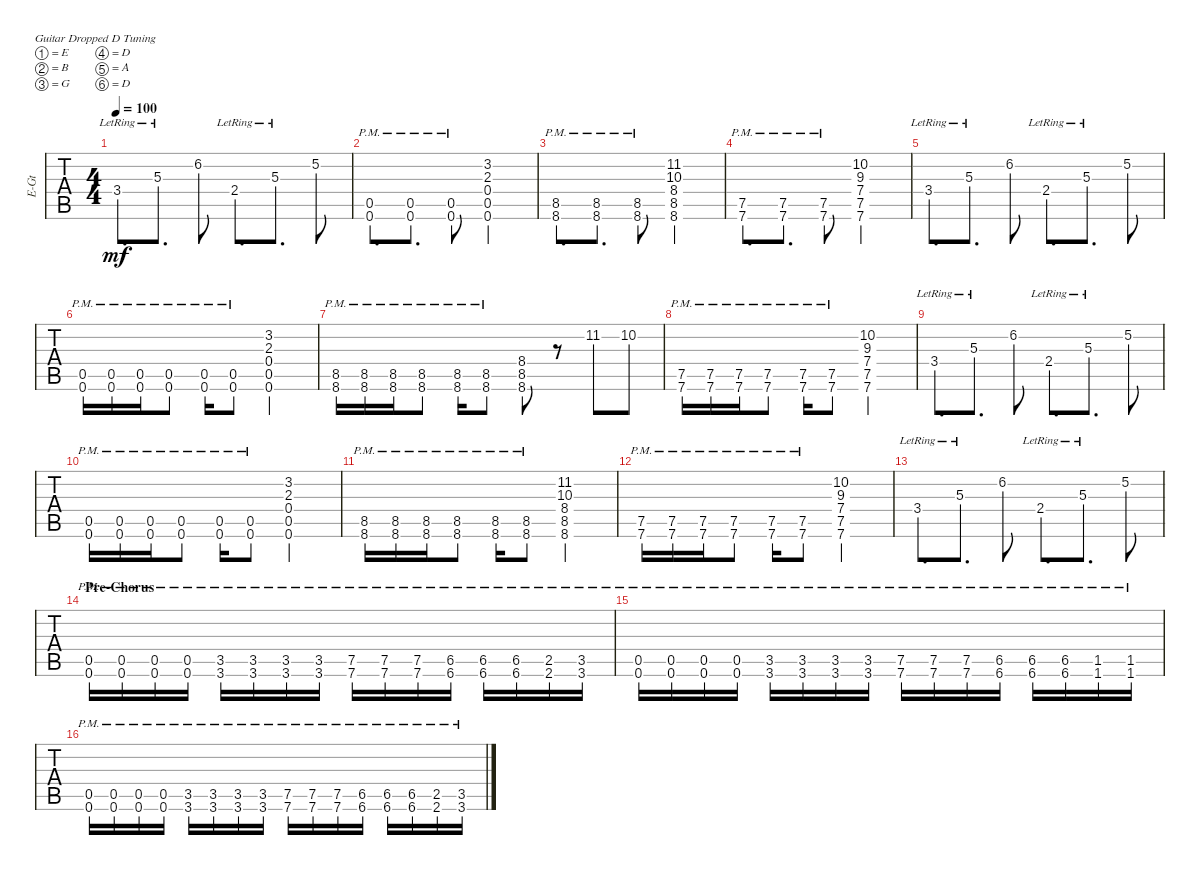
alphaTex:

\defaultSystemsLayout 4
\bracketExtendMode groupsimilarinstruments
\multiBarRest
\otherSystemsTrackNameOrientation horizontal
\track ("Matthew" "E-Gt") {instrument distortionguitar}
\staff {tabs}
\tuning (E4 B3 G3 D3 A2 D2)
\ts (4 4)
\tempo 100
\clef g2
\ks c
3.4{lr}.8{d dy mf} 5.3{lr}.8{d} 6.2.8 2.4{lr}.8{d} 5.3{lr}.8{d} 5.2.8 |
(0.6{pm} 0.5{pm}).8{d} (0.6{pm} 0.5{pm}).8{d} (0.6{pm} 0.5{pm}).8 (0.6 0.5 0.4 2.3 3.2).2 |
(8.6{pm acc #} 8.5{pm}).8{d} (8.6{pm acc #} 8.5{pm}).8{d} (8.6{pm acc #} 8.5{pm}).8 (8.6{acc #} 8.5 8.4{acc #} 10.3 11.2{acc #}).2 |
(7.6{pm} 7.5{pm}).8{d} (7.6{pm} 7.5{pm}).8{d} (7.6{pm} 7.5{pm}).8 (7.6 7.5 7.4 9.3 10.2).2 |
3.4{lr}.8{d} 5.3{lr}.8{d} 6.2.8 2.4{lr}.8{d} 5.3{lr}.8{d} 5.2.8 |
(0.6{pm} 0.5{pm}).16 (0.6{pm} 0.5{pm}).16 (0.6{pm} 0.5{pm}).16 (0.6{pm} 0.5{pm}).8 (0.6{pm} 0.5{pm}).16 (0.6{pm} 0.5{pm}).8 (0.6 0.5 0.4 2.3 3.2).2 |
(8.6{pm acc #} 8.5{pm}).16 (8.6{pm acc #} 8.5{pm}).16 (8.6{pm acc #} 8.5{pm}).16 (8.6{pm acc #} 8.5{pm}).8 (8.6{pm acc #} 8.5{pm}).16 (8.6{pm acc #} 8.5{pm}).8 (8.6{acc #} 8.5 8.4{acc #}).8 r.8 11.2{acc #}.8 10.2.8 |
(7.6{pm} 7.5{pm}).16 (7.6{pm} 7.5{pm}).16 (7.6{pm} 7.5{pm}).16 (7.6{pm} 7.5{pm}).8 (7.6{pm} 7.5{pm}).16 (7.6{pm} 7.5{pm}).8 (7.6 7.5 7.4 9.3 10.2).2 |
3.4{lr}.8{d} 5.3{lr}.8{d} 6.2.8 2.4{lr}.8{d} 5.3{lr}.8{d} 5.2.8 |
(0.6{pm} 0.5{pm}).16 (0.6{pm} 0.5{pm}).16 (0.6{pm} 0.5{pm}).16 (0.6{pm} 0.5{pm}).8 (0.6{pm} 0.5{pm}).16 (0.6{pm} 0.5{pm}).8 (0.6 0.5 0.4 2.3 3.2).2 |
(8.6{pm acc #} 8.5{pm}).16 (8.6{pm acc #} 8.5{pm}).16 (8.6{pm acc #} 8.5{pm}).16 (8.6{pm acc #} 8.5{pm}).8 (8.6{pm acc #} 8.5{pm}).16 (8.6{pm acc #} 8.5{pm}).8 (8.6{acc #} 8.5 8.4{acc #} 10.3 11.2{acc #}).2 |
(7.6{pm} 7.5{pm}).16 (7.6{pm} 7.5{pm}).16 (7.6{pm} 7.5{pm}).16 (7.6{pm} 7.5{pm}).8 (7.6{pm} 7.5{pm}).16 (7.6{pm} 7.5{pm}).8 (7.6 7.5 7.4 9.3 10.2).2 |
3.4{lr}.8{d} 5.3{lr}.8{d} 6.2.8 2.4{lr}.8{d} 5.3{lr}.8{d} 5.2.8 |
\section ("" "Pre-Chorus")
(0.5{pm} 0.6{pm}).16 (0.5{pm} 0.6{pm}).16 (0.5{pm} 0.6{pm}).16 (0.5{pm} 0.6{pm}).16 (3.5{pm} 3.6{pm}).16 (3.5{pm} 3.6{pm}).16 (3.5{pm} 3.6{pm}).16 (3.5{pm} 3.6{pm}).16 (7.5{pm} 7.6{pm}).16 (7.5{pm} 7.6{pm}).16 (7.5{pm} 7.6{pm}).16 (6.5{pm acc #} 6.6{pm acc #}).16 (6.5{pm acc #} 6.6{pm acc #}).16 (6.5{pm acc #} 6.6{pm acc #}).16 (2.5{pm} 2.6{pm}).16 (3.5{pm} 3.6{pm}).16 |
(0.5{pm} 0.6{pm}).16 (0.5{pm} 0.6{pm}).16 (0.5{pm} 0.6{pm}).16 (0.5{pm} 0.6{pm}).16 (3.5{pm} 3.6{pm}).16 (3.5{pm} 3.6{pm}).16 (3.5{pm} 3.6{pm}).16 (3.5{pm} 3.6{pm}).16 (7.5{pm} 7.6{pm}).16 (7.5{pm} 7.6{pm}).16 (7.5{pm} 7.6{pm}).16 (6.5{pm acc #} 6.6{pm acc #}).16 (6.5{pm acc #} 6.6{pm acc #}).16 (6.5{pm acc #} 6.6{pm acc #}).16 (1.5{pm acc #} 1.6{pm acc #}).16 (1.5{pm acc #} 1.6{pm acc #}).16 |
(0.5{pm} 0.6{pm}).16 (0.5{pm} 0.6{pm}).16 (0.5{pm} 0.6{pm}).16 (0.5{pm} 0.6{pm}).16 (3.5{pm} 3.6{pm}).16 (3.5{pm} 3.6{pm}).16 (3.5{pm} 3.6{pm}).16 (3.5{pm} 3.6{pm}).16 (7.5{pm} 7.6{pm}).16 (7.5{pm} 7.6{pm}).16 (7.5{pm} 7.6{pm}).16 (6.5{pm acc #} 6.6{pm acc #}).16 (6.5{pm acc #} 6.6{pm acc #}).16 (6.5{pm acc #} 6.6{pm acc #}).16 (2.5{pm} 2.6{pm}).16 (3.5{pm} 3.6{pm}).16
